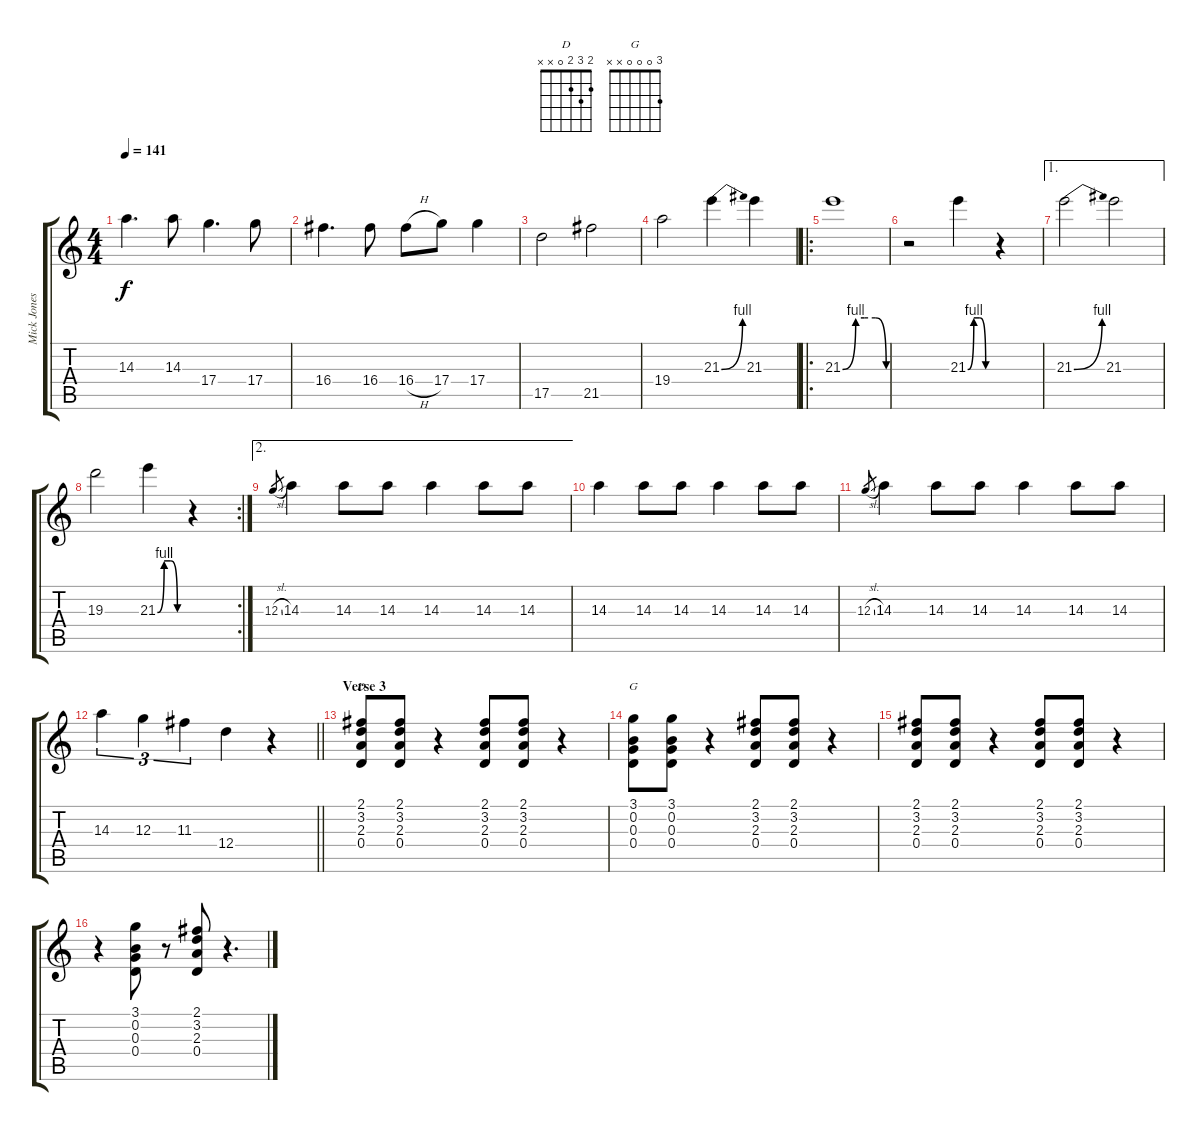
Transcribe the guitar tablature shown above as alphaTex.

\track ("Mick Jones - Lead Guitar" "Mick Jones") {instrument overdrivenguitar}
\staff {score tabs}
\tuning (E4 B3 G3 D3 A2 E2) {hide}
\chord ("D" 2 3 2 0 x x)
\chord ("G" 3 0 0 0 x x)
\ts (4 4)
\tempo 141
\clef g2
\ks c
14.3.4{d dy f} 14.3.8 17.4.4{d} 17.4.8 |
16.4.4{d} 16.4.8 16.4{h}.8 17.4.8 17.4.4 |
17.5.2 21.5.2 |
19.4.2 21.3{be (bend 0 0 60 4)}.4 21.3.4 |
\ro
21.3{be (custom 0 0 18 4 30 4 45 4 60 0)}.1 |
r.2 21.3{be (custom 0 0 15 4 30 4 45 0 60 0)}.4 r.4 |
\ae 1
21.3{be (bend 0 0 60 4)}.2 21.3.2 |
\rc 2
19.3.2 21.3{be (custom 0 0 15 4 30 4 45 0 60 0)}.4 r.4 |
\ae 2
12.3{sl}.8{gr} 14.3.4 14.3.8 14.3.8 14.3.4 14.3.8 14.3.8 |
14.3.4 14.3.8 14.3.8 14.3.4 14.3.8 14.3.8 |
12.3{sl}.8{gr} 14.3.4 14.3.8 14.3.8 14.3.4 14.3.8 14.3.8 |
\barLineRight lightlight
14.3.4{tu (3 2)} 12.3.4{tu (3 2)} 11.3.4{tu (3 2)} 12.4.4 r.4 |
\section ("" "Verse 3")
(2.1 3.2 2.3 0.4).8{ch "D"} (2.1 3.2 2.3 0.4).8 r.4 (2.1 3.2 2.3 0.4).8 (2.1 3.2 2.3 0.4).8 r.4 |
(3.1 0.2 0.3 0.4).8{ch "G"} (3.1 0.2 0.3 0.4).8 r.4 (2.1 3.2 2.3 0.4).8 (2.1 3.2 2.3 0.4).8 r.4 |
(2.1 3.2 2.3 0.4).8 (2.1 3.2 2.3 0.4).8 r.4 (2.1 3.2 2.3 0.4).8 (2.1 3.2 2.3 0.4).8 r.4 |
r.4 (3.1 0.2 0.3 0.4).8 r.8 (2.1 3.2 2.3 0.4).8 r.4{d}
